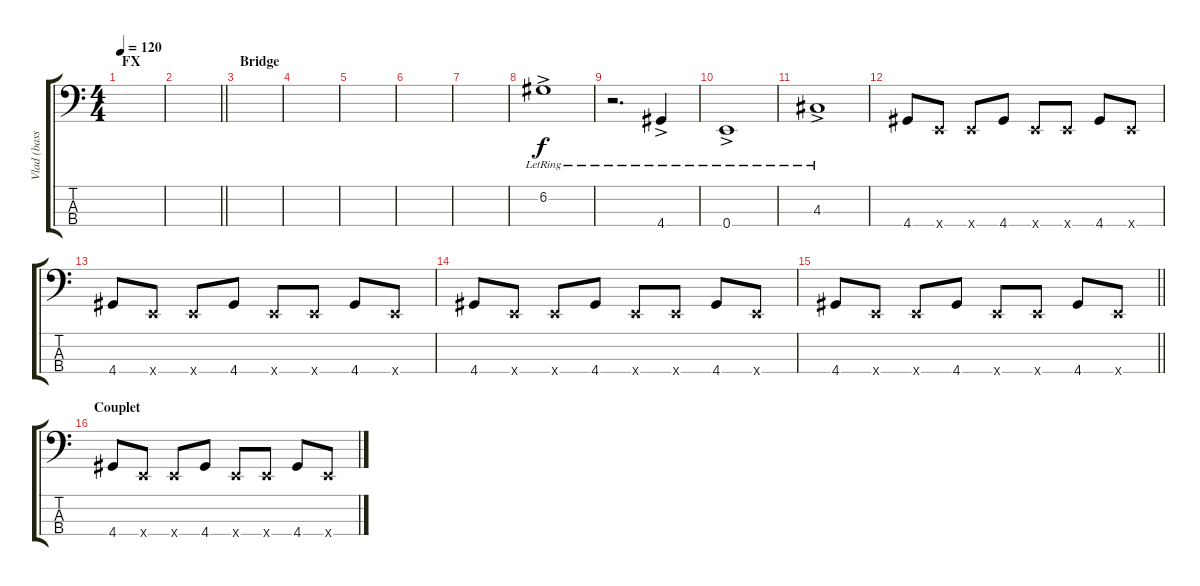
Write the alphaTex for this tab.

\track ("Vlad (basse)" "Vlad (bass") {instrument electricbasspick}
\staff {score tabs}
\tuning (G2 D2 A1 E1) {hide}
\ts (4 4)
\section ("" "FX")
\tempo 120
\clef f4
\ks c
|
\barLineRight lightlight
|
\section ("" "Bridge")
|
|
|
|
|
6.2{ac lr}.1 |
r.2{d} 4.4{ac lr}.4 |
0.4{ac lr}.1 |
4.3{ac lr}.1 |
4.4.8{dy f} 0.4{x}.8 0.4{x}.8 4.4.8 0.4{x}.8 0.4{x}.8 4.4.8 0.4{x}.8 |
4.4.8 0.4{x}.8 0.4{x}.8 4.4.8 0.4{x}.8 0.4{x}.8 4.4.8 0.4{x}.8 |
4.4.8 0.4{x}.8 0.4{x}.8 4.4.8 0.4{x}.8 0.4{x}.8 4.4.8 0.4{x}.8 |
\barLineRight lightlight
4.4.8 0.4{x}.8 0.4{x}.8 4.4.8 0.4{x}.8 0.4{x}.8 4.4.8 0.4{x}.8 |
\section ("" "Couplet")
4.4.8 0.4{x}.8 0.4{x}.8 4.4.8 0.4{x}.8 0.4{x}.8 4.4.8 0.4{x}.8
